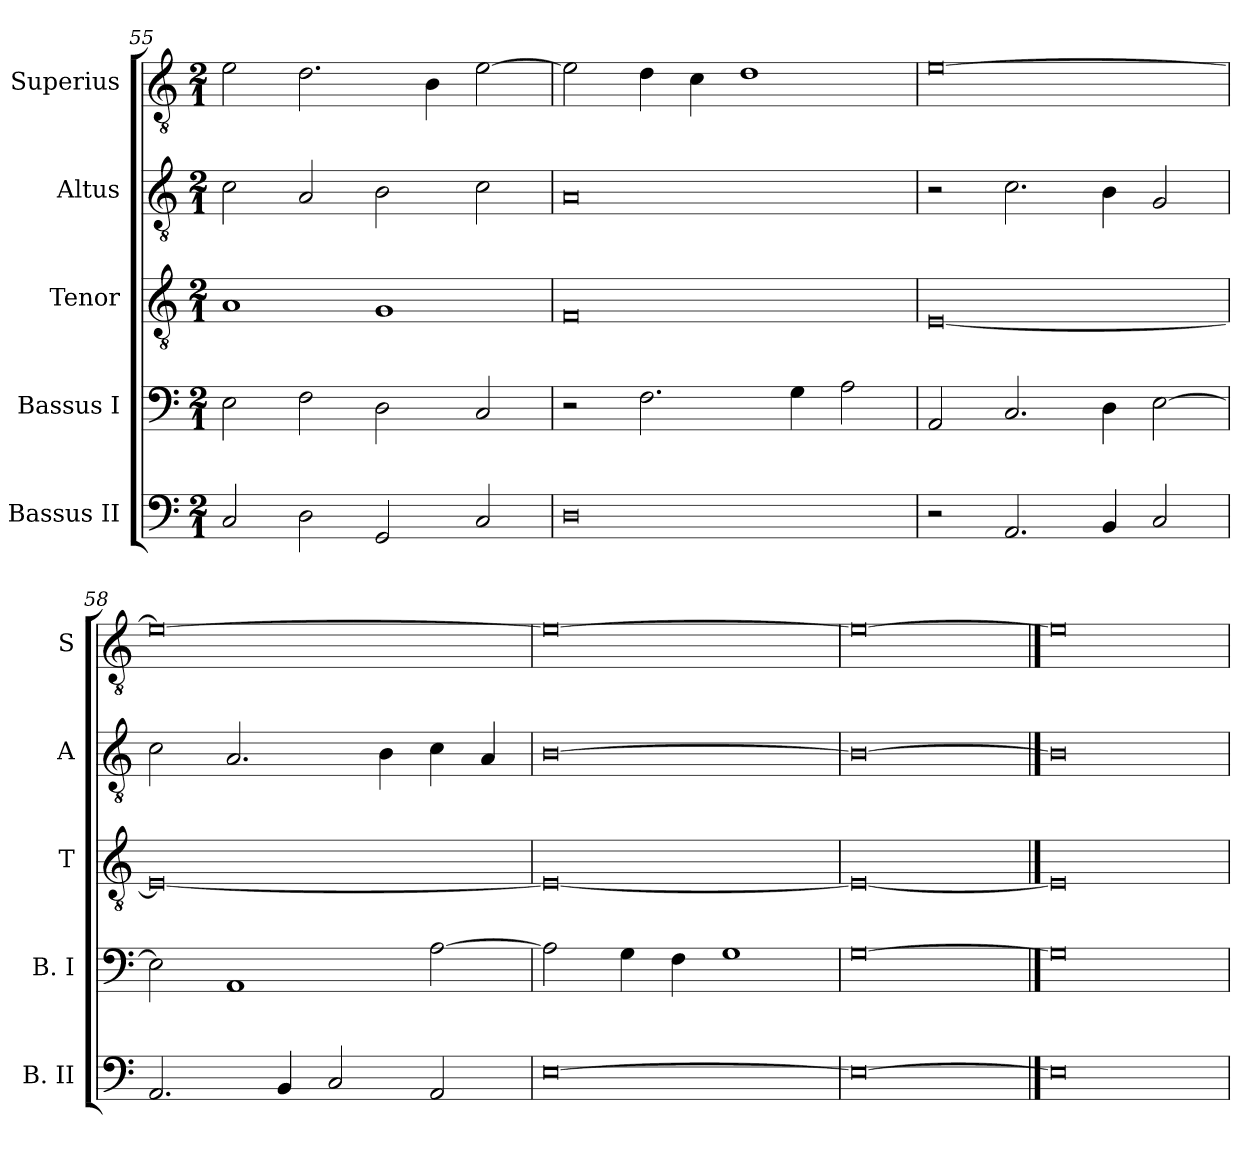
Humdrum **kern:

**kern	**kern	**kern	**kern	**kern
*part5	*part4	*part3	*part2	*part1
*staff5	*staff4	*staff3	*staff2	*staff1
*I"Bassus II	*I"Bassus I	*I"Tenor	*I"Altus	*I"Superius
*I'B. II	*I'B. I	*I'T	*I'A	*I'S
*clefF4	*clefF4	*clefGv2	*clefGv2	*clefGv2
*k[]	*k[]	*k[]	*k[]	*k[]
*C:	*C:	*C:	*C:	*C:
*M2/1	*M2/1	*M2/1	*M2/1	*M2/1
=55	=55	=55	=55	=55
2C	2E	1A	2c	2e
2D	2F	.	2A	2.d
2GG	2D	1G	2B	.
.	.	.	.	4B
2C	2C	.	2c	[2e
=56	=56	=56	=56	=56
0D	2r	0F	0A	2e]
.	2.F	.	.	4d
.	.	.	.	4c
.	.	.	.	1d
.	4G	.	.	.
.	2A	.	.	.
=57	=57	=57	=57	=57
2r	2AA	[0E	2r	[0e
2.AA	2.C	.	2.c	.
4BB	4D	.	4B	.
2C	[2E	.	2G	.
=58	=58	=58	=58	=58
2.AA	2E]	0E_	2c	0e_
.	1AA	.	2.A	.
4BB	.	.	.	.
2C	.	.	.	.
.	.	.	4B	.
2AA	[2A	.	4c	.
.	.	.	4A	.
=59	=59	=59	=59	=59
[0E	2A]	0E_	[0B	0e_
.	4G	.	.	.
.	4F	.	.	.
.	1G	.	.	.
=60	=60	=60	=60	=60
0E_	[0G	0E_	0B_	0e_
==61	==61	==61	==61	==61
0E]	0G]	0E]	0B]	0e]
=	=	=	=	=
*-	*-	*-	*-	*-
